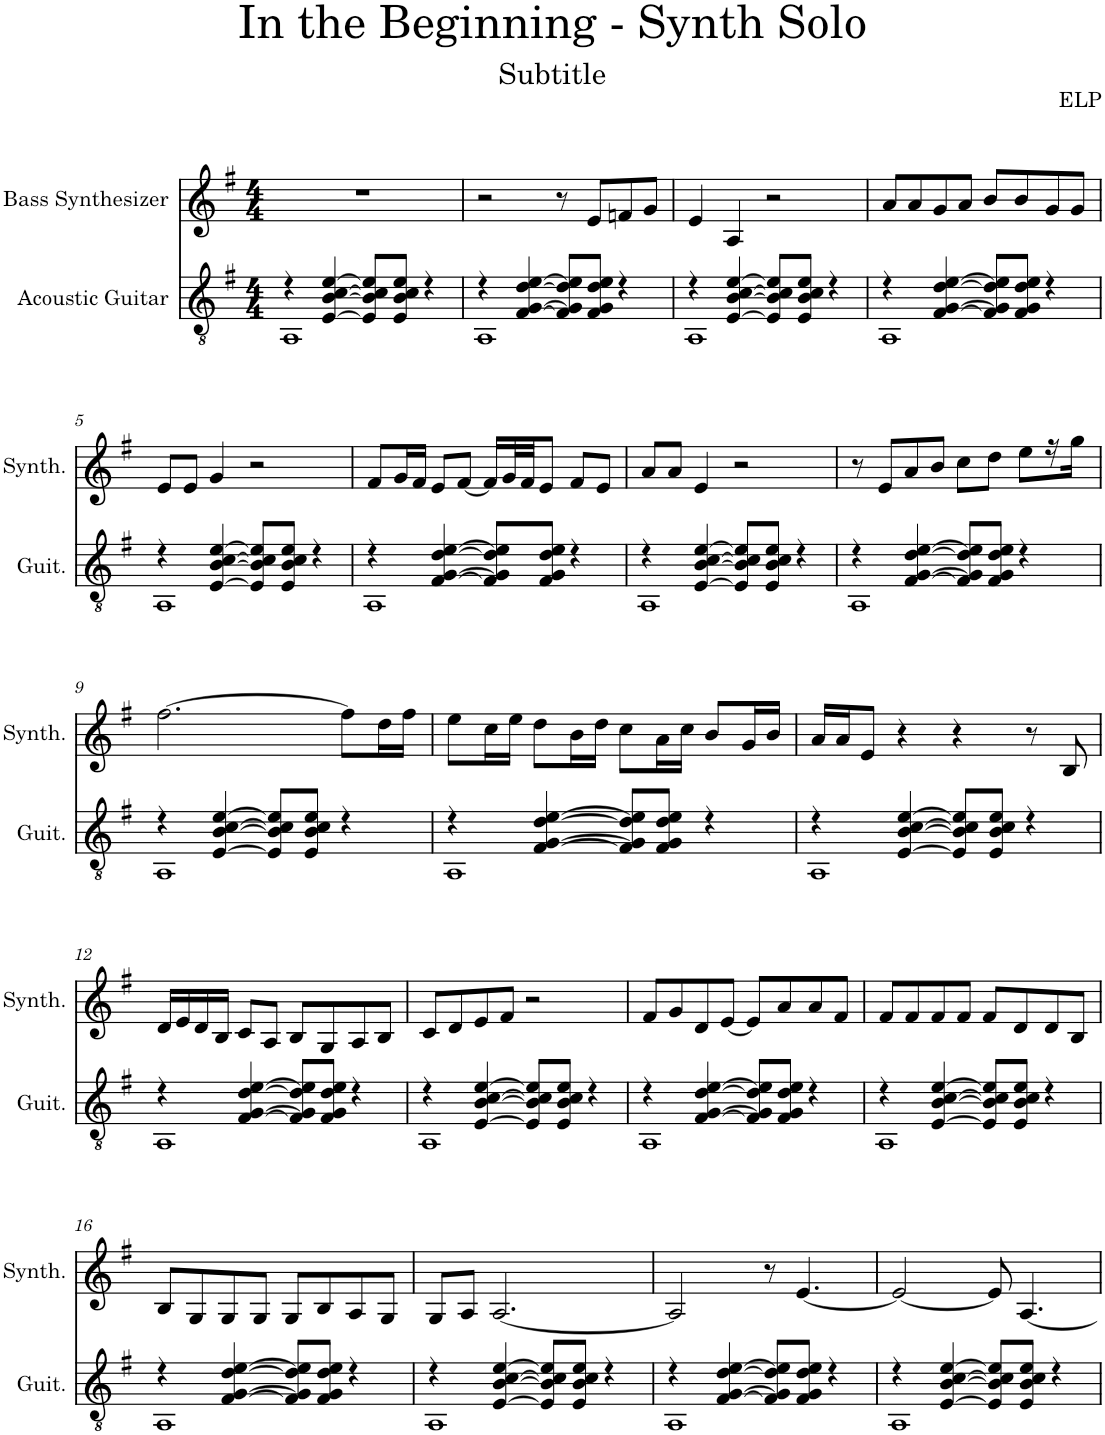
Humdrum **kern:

**kern	**kern
*part2	*part1
*staff2	*staff1
*I"Acoustic Guitar	*I"Bass Synthesizer
*I'Guit.	*I'Synth.
*clefGv2	*clefG2
*k[f#]	*k[f#]
*M4/4	*M4/4
=1	=1
*^	*
4r	1AA	1r
[4E/ [4B/ [4c/ [4e/	.	.
8E/] 8B/] 8c/] 8e/]L	.	.
8E/ 8B/ 8c/ 8e/J	.	.
4r	.	.
=2	=2	=2
4r	1AA	2r
[4F#/ [4G/ [4d/ [4e/	.	.
8F#/] 8G/] 8d/] 8e/]L	.	8r
8F#/ 8G/ 8d/ 8e/J	.	8e/L
4r	.	8fn/
.	.	8g/J
=3	=3	=3
4r	1AA	4e/
[4E/ [4B/ [4c/ [4e/	.	4A/
8E/] 8B/] 8c/] 8e/]L	.	2r
8E/ 8B/ 8c/ 8e/J	.	.
4r	.	.
=4	=4	=4
4r	1AA	8a/L
.	.	8a/
[4F#/ [4G/ [4d/ [4e/	.	8g/
.	.	8a/J
8F#/] 8G/] 8d/] 8e/]L	.	8b/L
8F#/ 8G/ 8d/ 8e/J	.	8b/
4r	.	8g/
.	.	8g/J
!!LO:LB:g=z
=5	=5	=5
4r	1AA	8e/L
.	.	8e/J
[4E/ [4B/ [4c/ [4e/	.	4g/
8E/] 8B/] 8c/] 8e/]L	.	2r
8E/ 8B/ 8c/ 8e/J	.	.
4r	.	.
=6	=6	=6
4r	1AA	8f#/L
.	.	16g/L
.	.	16f#/JJ
[4F#/ [4G/ [4d/ [4e/	.	8e/L
.	.	[8f#/J
8F#/] 8G/] 8d/] 8e/]L	.	16f#/LL]
.	.	32g/L
.	.	32f#/JJ
8F#/ 8G/ 8d/ 8e/J	.	8e/J
4r	.	8f#/L
.	.	8e/J
=7	=7	=7
4r	1AA	8a/L
.	.	8a/J
[4E/ [4B/ [4c/ [4e/	.	4e/
8E/] 8B/] 8c/] 8e/]L	.	2r
8E/ 8B/ 8c/ 8e/J	.	.
4r	.	.
=8	=8	=8
4r	1AA	8r
.	.	8e/L
[4F#/ [4G/ [4d/ [4e/	.	8a/
.	.	8b/J
8F#/] 8G/] 8d/] 8e/]L	.	8cc\L
8F#/ 8G/ 8d/ 8e/J	.	8dd\J
4r	.	8ee\L
.	.	16r
.	.	16gg\JJ
!!LO:LB:g=z
=9	=9	=9
4r	1AA	[2.ff#\
[4E/ [4B/ [4c/ [4e/	.	.
8E/] 8B/] 8c/] 8e/]L	.	.
8E/ 8B/ 8c/ 8e/J	.	.
4r	.	8ff#\L]
.	.	16dd\L
.	.	16ff#\JJ
=10	=10	=10
4r	1AA	8ee\L
.	.	16cc\L
.	.	16ee\JJ
[4F#/ [4G/ [4d/ [4e/	.	8dd\L
.	.	16b\L
.	.	16dd\JJ
8F#/] 8G/] 8d/] 8e/]L	.	8cc\L
8F#/ 8G/ 8d/ 8e/J	.	16a\L
.	.	16cc\JJ
4r	.	8b/L
.	.	16g/L
.	.	16b/JJ
=11	=11	=11
4r	1AA	16a/LL
.	.	16a/J
.	.	8e/J
[4E/ [4B/ [4c/ [4e/	.	4r
8E/] 8B/] 8c/] 8e/]L	.	4r
8E/ 8B/ 8c/ 8e/J	.	.
4r	.	8r
.	.	8B/
!!LO:LB:g=z
=12	=12	=12
4r	1AA	16d/LL
.	.	16e/
.	.	16d/
.	.	16B/JJ
[4F#/ [4G/ [4d/ [4e/	.	8c/L
.	.	8A/J
8F#/] 8G/] 8d/] 8e/]L	.	8B/L
8F#/ 8G/ 8d/ 8e/J	.	8G/
4r	.	8A/
.	.	8B/J
=13	=13	=13
4r	1AA	8c/L
.	.	8d/
[4E/ [4B/ [4c/ [4e/	.	8e/
.	.	8f#/J
8E/] 8B/] 8c/] 8e/]L	.	2r
8E/ 8B/ 8c/ 8e/J	.	.
4r	.	.
=14	=14	=14
4r	1AA	8f#/L
.	.	8g/
[4F#/ [4G/ [4d/ [4e/	.	8d/
.	.	[8e/J
8F#/] 8G/] 8d/] 8e/]L	.	8e/L]
8F#/ 8G/ 8d/ 8e/J	.	8a/
4r	.	8a/
.	.	8f#/J
=15	=15	=15
4r	1AA	8f#/L
.	.	8f#/
[4E/ [4B/ [4c/ [4e/	.	8f#/
.	.	8f#/J
8E/] 8B/] 8c/] 8e/]L	.	8f#/L
8E/ 8B/ 8c/ 8e/J	.	8d/
4r	.	8d/
.	.	8B/J
!!LO:LB:g=z
=16	=16	=16
4r	1AA	8B/L
.	.	8G/
[4F#/ [4G/ [4d/ [4e/	.	8G/
.	.	8G/J
8F#/] 8G/] 8d/] 8e/]L	.	8G/L
8F#/ 8G/ 8d/ 8e/J	.	8B/
4r	.	8A/
.	.	8G/J
=17	=17	=17
4r	1AA	8G/L
.	.	8A/J
[4E/ [4B/ [4c/ [4e/	.	[2.A/
8E/] 8B/] 8c/] 8e/]L	.	.
8E/ 8B/ 8c/ 8e/J	.	.
4r	.	.
=18	=18	=18
4r	1AA	2A/]
[4F#/ [4G/ [4d/ [4e/	.	.
8F#/] 8G/] 8d/] 8e/]L	.	8r
8F#/ 8G/ 8d/ 8e/J	.	[4.e/
4r	.	.
=19	=19	=19
4r	1AA	2e/_
[4E/ [4B/ [4c/ [4e/	.	.
8E/] 8B/] 8c/] 8e/]L	.	8e/]
8E/ 8B/ 8c/ 8e/J	.	[4.A/
4r	.	.
*v	*v	*
=	=
*-	*-
